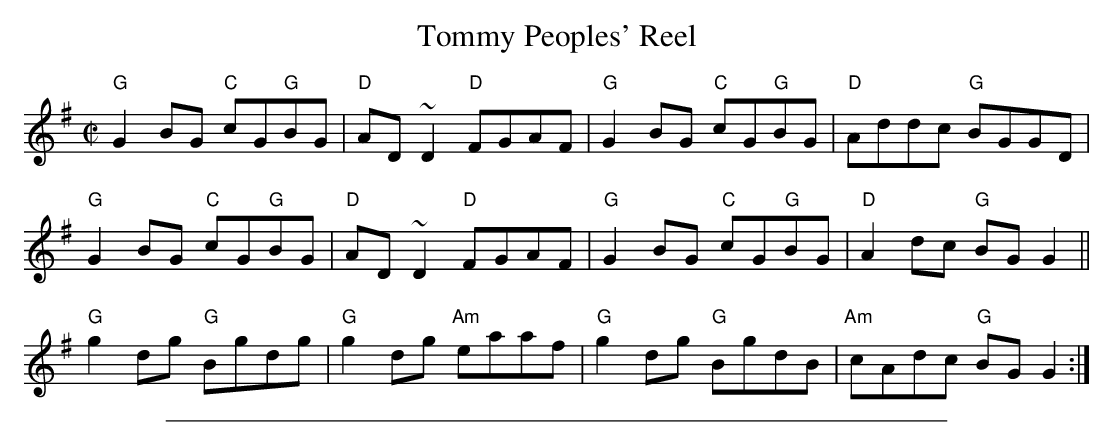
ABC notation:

X:1
T: Tommy Peoples' Reel
M:C|
L:1/8
K:G
"G"G2BG "C"cG"G"BG|"D"AD~D2 "D"FGAF|"G"G2BG "C"cG"G"BG|"D"Addc "G"BGGD|
"G"G2BG "C"cG"G"BG|"D"AD~D2 "D"FGAF|"G"G2BG "C"cG"G"BG|"D"A2dc "G"BGG2||
"G"g2dg "G"Bgdg|"G"g2dg "Am"eaaf|"G"g2dg "G"BgdB|"Am"cAdc "G"BGG2:|
